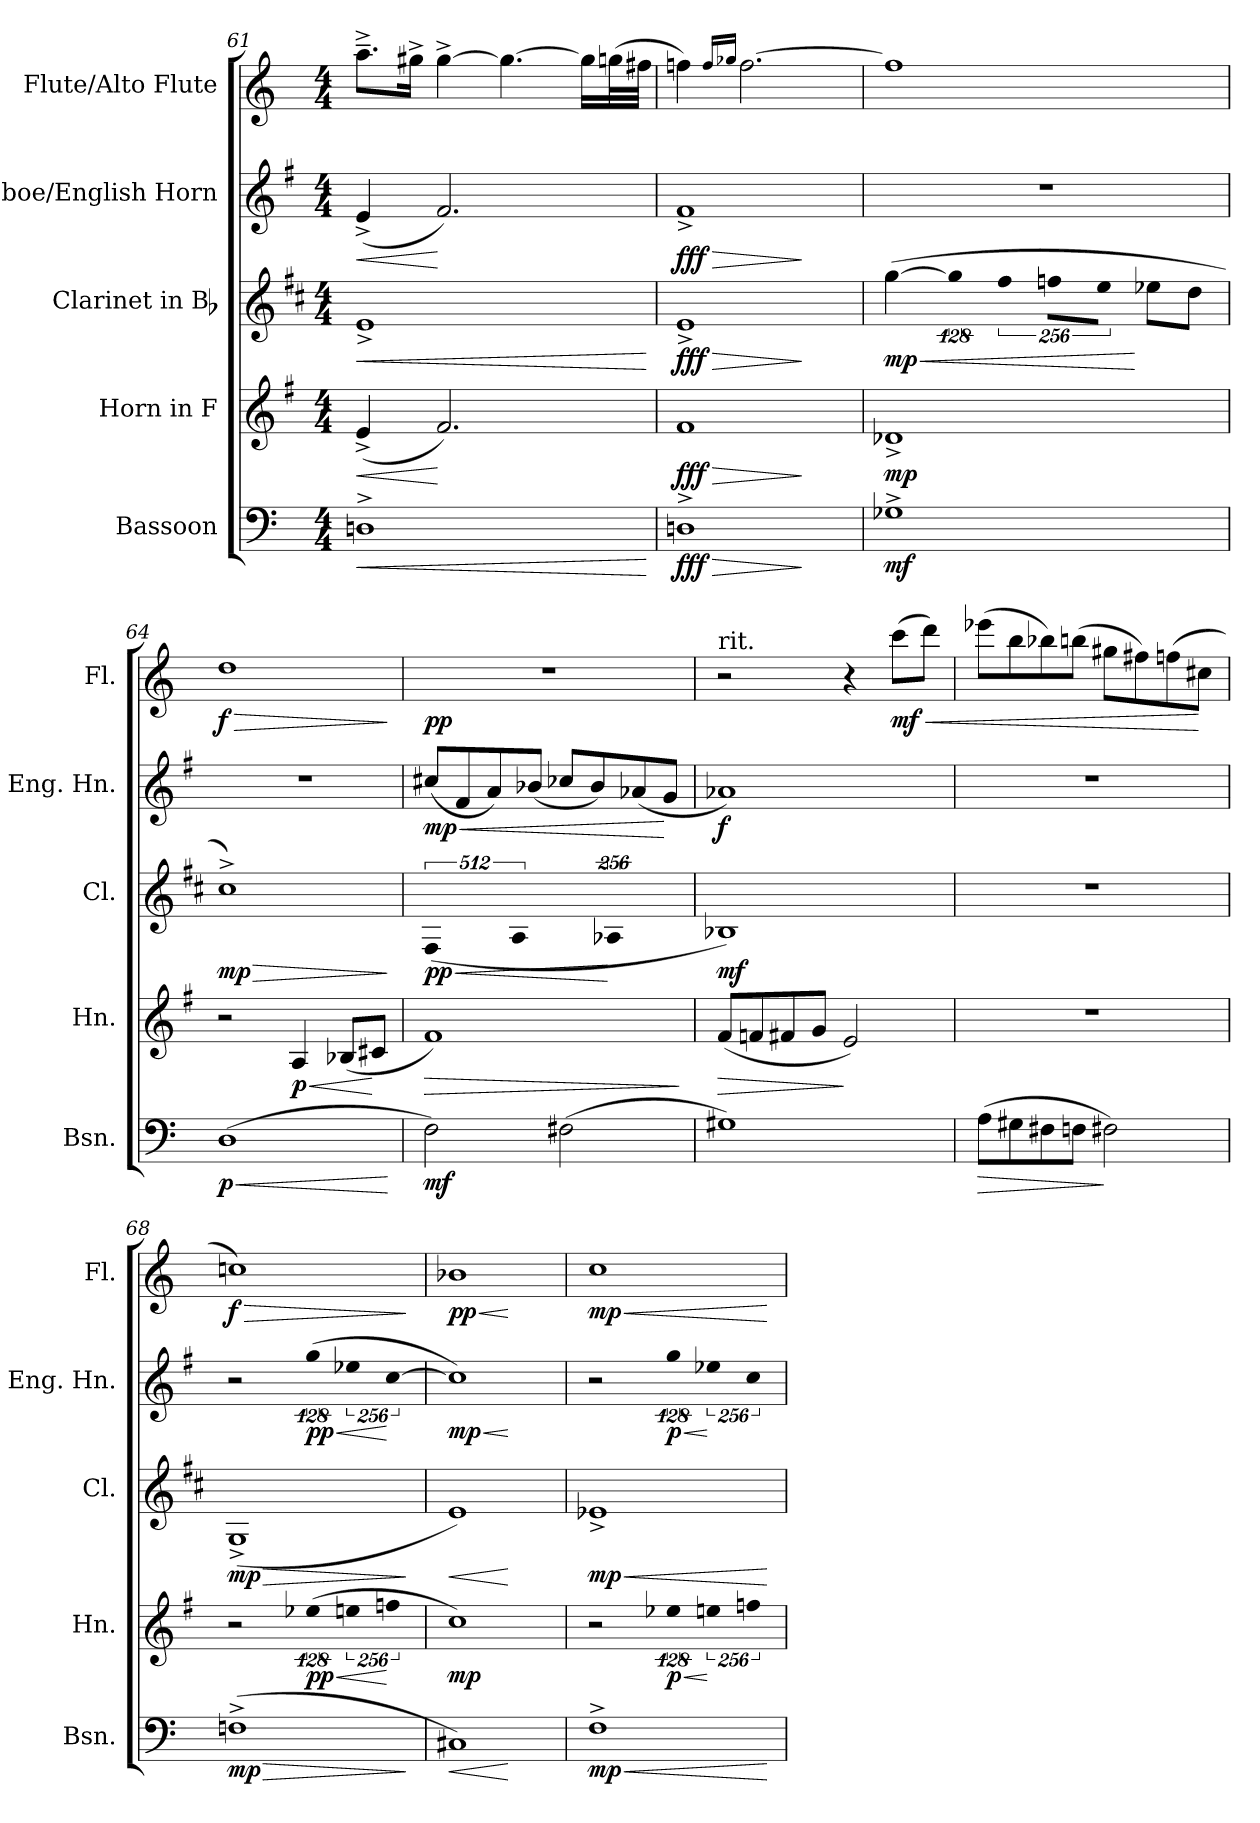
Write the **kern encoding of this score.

**kern	**dynam	**kern	**dynam	**kern	**dynam	**kern	**dynam	**kern	**dynam
*part5	*part5	*part4	*part4	*part3	*part3	*part2	*part2	*part1	*part1
*staff5	*staff5	*staff4	*staff4	*staff3	*staff3	*staff2	*staff2	*staff1	*staff1
*I"Bassoon	*	*I"Horn in F	*	*I"Clarinet in Bb	*	*I"Oboe/English Horn	*	*I"Flute/Alto Flute	*
*I'Bsn.	*	*I'Hn.	*	*I'Cl.	*	*I'Eng. Hn.	*	*I'Fl.	*
*clefF4	*	*clefG2	*	*clefG2	*	*clefG2	*	*clefG2	*
*	*	*ITrd4c7	*	*ITrd1c2	*	*ITrd4c7	*	*	*
*k[]	*	*k[]	*	*k[]	*	*k[]	*	*k[]	*
*C:	*	*C:	*	*C:	*	*C:	*	*C:	*
*M4/4	*	*M4/4	*	*M4/4	*	*M4/4	*	*M4/4	*
=61	=61	=61	=61	=61	=61	=61	=61	=61	=61
!	!LO:HP:b	!	!LO:HP:b	!	!LO:HP:b	!	!LO:HP:b	!	!
1Dn^i	<	(4A^i/	<	1d^i	<	(4A^i/	<	8.aa~^i\L	.
.	.	.	.	.	.	.	.	16gg#X^i\Jk	.
.	.	2.Bi/)	[	.	.	2.Bi/)	[	[>4gg#^i\	.
.	.	.	.	.	.	.	.	4.gg#i\_>	.
.	.	.	.	.	.	.	.	16gg#i\LL]	.
.	.	.	.	.	.	.	.	(32ggni\L	.
.	.	.	.	.	.	.	.	32ff#Xi\JJJ	.
.	[	.	.	.	[	.	.	.	.
=62	=62	=62	=62	=62	=62	=62	=62	=62	=62
!	!LO:HP:b	!	!LO:HP:b	!	!LO:HP:b	!	!LO:HP:b	!	!
1Dn^i	> fff	1Bi	> fff	1d^i	> fff	1B^i	> fff	4ffni\)	.
.	.	.	.	.	.	.	.	16qffi/LL	.
.	.	.	.	.	.	.	.	16qgg-Xi/JJ	.
.	.	.	.	.	.	.	.	[>2.ffi\	.
.	]	.	]	.	]	.	]	.	.
=63	=63	=63	=63	=63	=63	=63	=63	=63	=63
!	!	!	!	!	!LO:HP:b	!	!	!	!
1G-X^i	mf	1G-X^i	mp	([>4ffi\	< mp	1r	.	1ffi]	.
!	!	!	!	!LO:N:vis=4	!	!	!	!	!
.	.	.	.	512%85ffi\]	.	.	.	.	.
!	!	!	!	!LO:N:vis=4	!	!	!	!	!
.	.	.	.	1024%171eei\	.	.	.	.	.
!	!	!	!	!LO:N:vis=8	!	!	!	!	!
.	.	.	.	1024%85ee-Xi\L	.	.	.	.	.
!	!	!	!	!LO:N:vis=8	!	!	!	!	!
.	.	.	.	512%43ddi\J	.	.	.	.	.
.	.	.	.	8dd-Xi\L	.	.	.	.	.
.	.	.	.	8cci\J	[	.	.	.	.
=64	=64	=64	=64	=64	=64	=64	=64	=64	=64
!	!LO:HP:b	!	!	!	!LO:HP:b	!	!	!	!LO:HP:b
(1Di	< p	2r	.	1b^i)	> mp	1r	.	1ddi	> f
!	!	!	!LO:HP:b	!	!	!	!	!	!
.	.	4Di/	< p	.	.	.	.	.	.
.	.	(8E-Xi/L	.	.	.	.	.	.	.
.	.	8F#Xi/J	[	.	.	.	.	.	.
.	[	.	.	.	]	.	.	.	]
!!LO:LB:g=z
=65	=65	=65	=65	=65	=65	=65	=65	=65	=65
!	!	!	!LO:HP:b	!LO:N:vis=2	!LO:HP:b	!	!LO:HP:b	!	!
2Fi\)	mf	1Bi)	>	(1024%341Ei/	< pp	(8f#Xi/L	< mp	1r	pp
.	.	.	.	.	.	8Bi/	.	.	.
.	.	.	.	.	.	8di/)	.	.	.
!	!	!	!	!LO:N:vis=2	!	!	!	!	!
.	.	.	.	1024%341Gi/	.	.	.	.	.
.	.	.	.	.	.	(8e-Xi/J	.	.	.
(2F#Xi\	.	.	.	.	.	8f-Xi/L	.	.	.
.	.	.	.	.	.	8e-i/)	.	.	.
!	!	!	!	!LO:N:vis=2	!	!	!	!	!
.	.	.	.	512%171G-Xi/	[	.	.	.	.
.	.	.	.	.	.	(8d-Xi/	.	.	.
.	.	.	.	.	.	8ci/J	[	.	.
.	.	.	]	.	.	.	.	.	.
=66	=66	=66	=66	=66	=66	=66	=66	=66	=66
!	!	!	!	!	!	!	!	!LO:TX:t=rit.	!
!	!	!	!LO:HP:b	!	!	!	!	!	!
1G#Xi)	.	(8Bi/L	>	1A-Xi)	mf	1d-Xi)	f	2r	.
.	.	8B-Xi/	.	.	.	.	.	.	.
.	.	8Bni/	.	.	.	.	.	.	.
.	.	8ci/J	.	.	.	.	.	.	.
.	.	2Ai/)	]	.	.	.	.	4r	.
!	!	!	!	!	!	!	!	!	!LO:HP:b
.	.	.	.	.	.	.	.	(8ccci\L	< mf
.	.	.	.	.	.	.	.	8dddi\J)	.
=67	=67	=67	=67	=67	=67	=67	=67	=67	=67
!	!LO:HP:b	!	!	!	!	!	!	!	!
(8Ai\L	>	1r	.	1r	.	1r	.	(8eee-Xi\L	.
8G#Xi\	.	.	.	.	.	.	.	8bbi\	.
8F#Xi\	.	.	.	.	.	.	.	8bb-Xi\)	.
8Fni\J	.	.	.	.	.	.	.	(8bbni\J	.
2F#Xi\)	]	.	.	.	.	.	.	8gg#Xi\L	.
.	.	.	.	.	.	.	.	8ff#Xi\)	.
.	.	.	.	.	.	.	.	(8ffni\	.
.	.	.	.	.	.	.	.	8cc#Xi\J	[
=68	=68	=68	=68	=68	=68	=68	=68	=68	=68
!	!LO:HP:b	!	!	!	!LO:HP:b	!	!	!	!LO:HP:b
(1Fn^i	> mp	2r	.	(1F^i	> mp	2r	.	1ccni)	> f
!	!	!LO:N:vis=4	!LO:HP:b	!	!	!LO:N:vis=4	!LO:HP:b	!	!
.	.	(512%85a-Xi\	< pp	.	.	(512%85cci\	< pp	.	.
!	!	!LO:N:vis=4	!	!	!	!LO:N:vis=4	!	!	!
.	.	1024%171ani\	.	.	.	1024%171a-Xi\	.	.	.
!	!	!LO:N:vis=4	!	!	!	!LO:N:vis=4	!	!	!
.	.	1024%171b-Xi\	[	.	.	[>1024%171fi\	[	.	.
.	]	.	.	.	]	.	.	.	]
!!LO:PB:g=z
=69	=69	=69	=69	=69	=69	=69	=69	=69	=69
!	!LO:HP:b	!	!	!	!LO:HP:b	!	!LO:HP:b	!	!LO:HP:b
1C#Xi)	<	1fi)	mp	1di)	<	1fi])	< mp	1b-Xi	< pp
.	[	.	.	.	[	.	[	.	[
=70	=70	=70	=70	=70	=70	=70	=70	=70	=70
!	!LO:HP:b	!	!	!	!LO:HP:b	!	!	!	!LO:HP:b
1F^i	< mp	2r	.	1d-X^i	< mp	2r	.	1cci	< mp
!	!	!LO:N:vis=4	!LO:HP:b	!	!	!LO:N:vis=4	!LO:HP:b	!	!
.	.	512%85a-Xi\	< p	.	.	512%85cci\	< p	.	.
!	!	!LO:N:vis=4	!	!	!	!LO:N:vis=4	!	!	!
.	.	1024%171ani\	[	.	.	1024%171a-Xi\	[	.	.
!	!	!LO:N:vis=4	!	!	!	!LO:N:vis=4	!	!	!
.	.	1024%171b-Xi\	.	.	.	1024%171fi\	.	.	.
.	[	.	.	.	[	.	.	.	[
=	=	=	=	=	=	=	=	=	=
*-	*-	*-	*-	*-	*-	*-	*-	*-	*-
